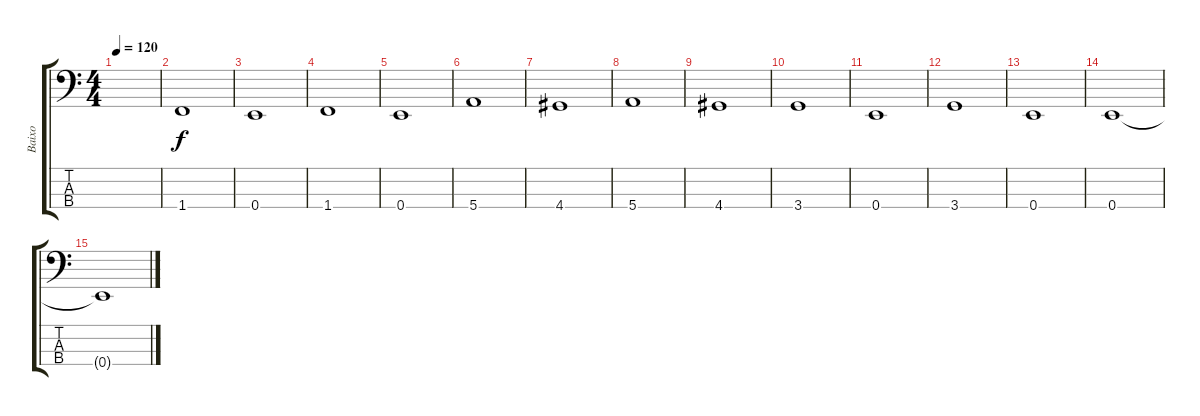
\track ("Baixo" "Baixo") {instrument electricbassfinger}
\staff {score tabs}
\tuning (G2 D2 A1 E1) {hide}
\ts (4 4)
\tempo 120
\clef f4
\ks c
|
1.4.1 |
0.4.1 |
1.4.1 |
0.4.1 |
5.4.1 |
4.4.1 |
5.4.1 |
4.4.1 |
3.4.1 |
0.4.1 |
3.4.1 |
0.4.1 |
0.4.1 |
0.4{t}.1
